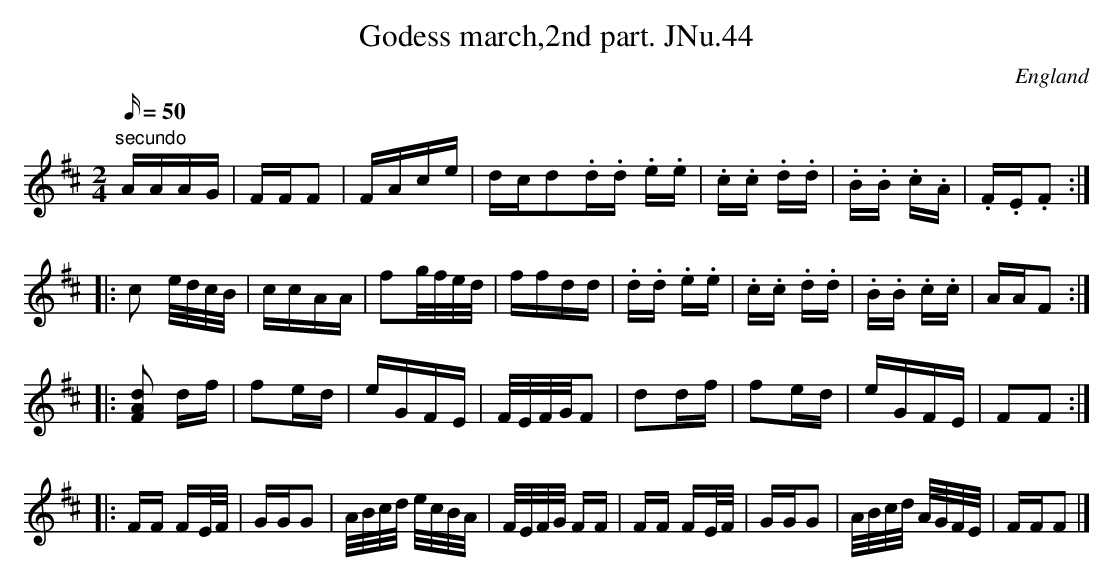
X:1
T:Godess march,2nd part. JNu.44
M:2/4
Q:50
O:England
K:D
"secundo"AAAG|FFF2|FAce|dcd2.d.d .e.e|.c.c .d.d|.B.B .c.A|.F.E.F2::!
c2 e/d/c/B/|ccAA|f2g/f/e/d/|ffdd|.d.d .e.e|.c.c .d.d|.B.B .c.c|AAF2::!
[F2A2d2] df|f2ed|eGFE|F/E/F/G/F2|d2df|f2ed|eGFE|F2F2::!
FF FE/F/|GGG2|A/B/c/d/ e/c/B/A/|F/E/F/G/ FF|
FF FE/F/|GGG2|A/B/c/d/ A/G/F/E/|FFF2|]
